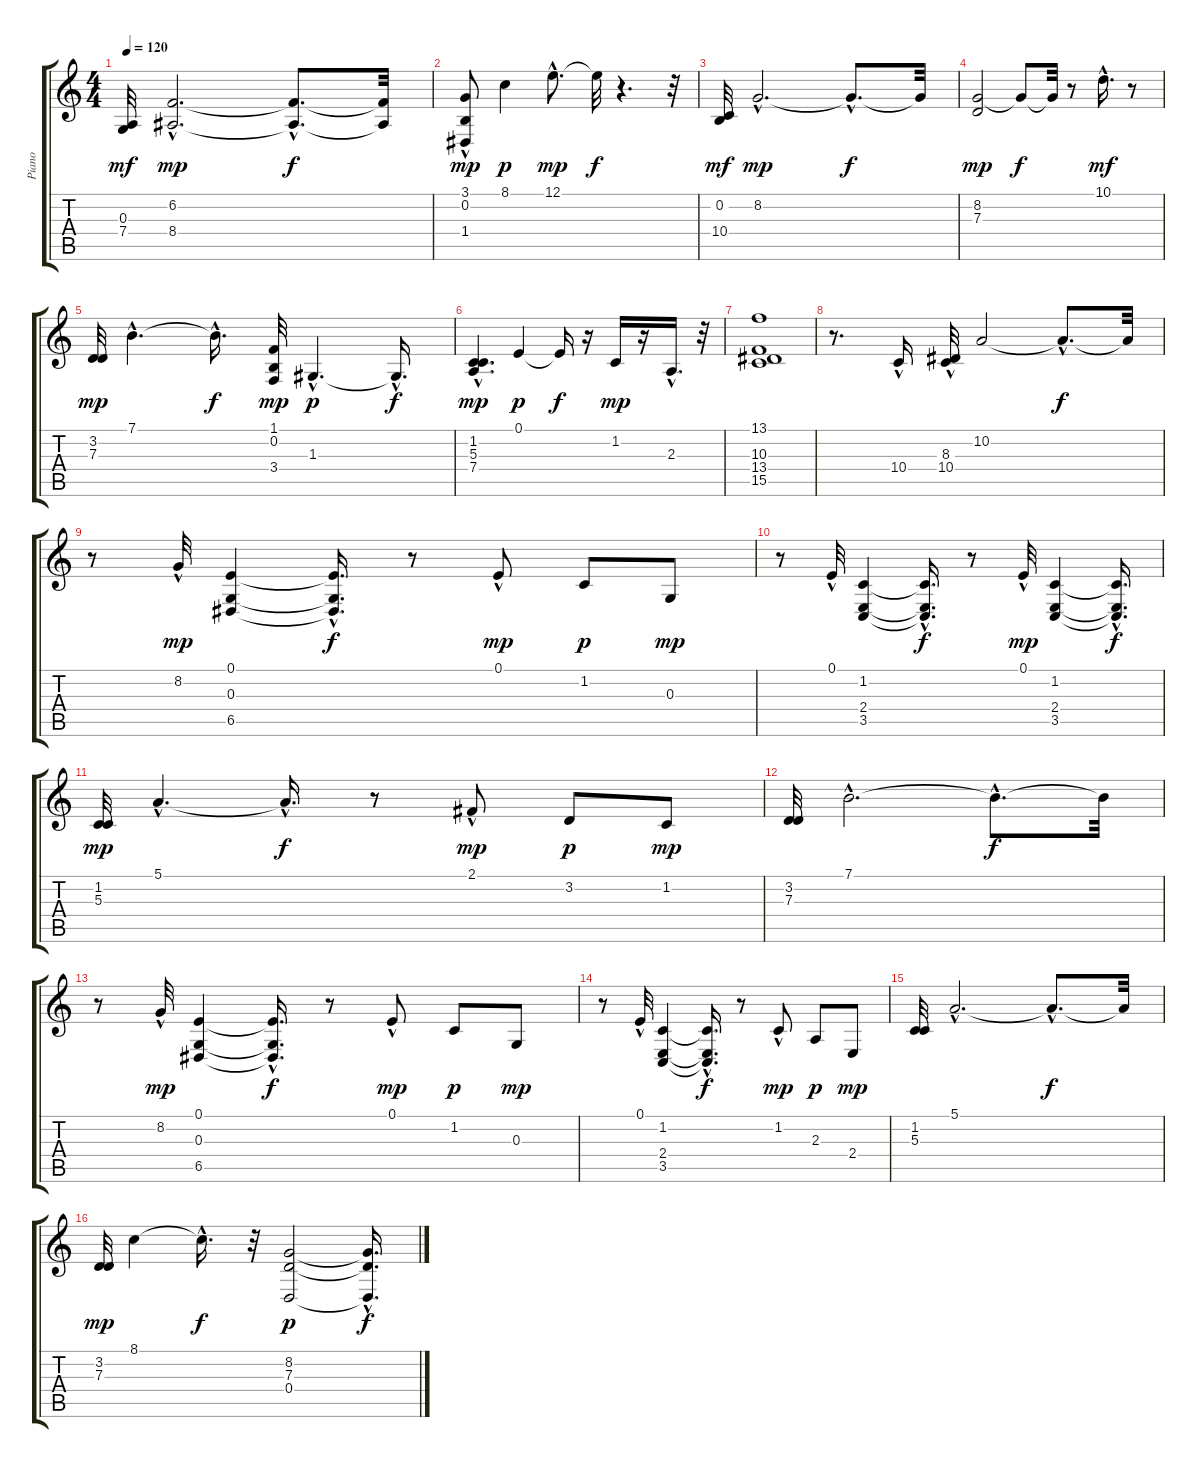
\track ("Piano   " "Piano   ") {instrument electricpiano1}
\staff {score tabs}
\tuning (E4 B3 G3 D3 A2 E2) {hide}
\ts (4 4)
\tempo 120
\clef g2
\ks c
(0.3 7.4).32{dy mf} (6.2{hac} 8.4{hac}).2{d dy mp} (6.2{hac t} 8.4{hac t}).8{d dy f} (6.2{t} 8.4{t}).32 |
(3.1{hac} 0.2{hac} 1.4{hac}).8{dy mp} 8.1.4{dy p} 12.1{hac}.8{d dy mp} 12.1{t}.32{dy f} r.4{d} r.32 |
(0.2 10.4).32{dy mf} 8.2{hac}.2{d dy mp} 8.2{hac t}.8{d dy f} 8.2{t}.32 |
(8.2 7.3).2{dy mp} 8.2{t}.8{dy f} 8.2{t}.32 r.8 10.1{hac}.16{d dy mf} r.8 |
(3.2 7.3).32{dy mp} 7.1{hac}.4{d} 7.1{hac t}.16{d dy f} (1.1 0.2 3.4).32{dy mp} 1.3{hac}.4{d dy p} 1.3{hac t}.16{d dy f} |
(1.2 5.3{hac} 7.4{hac}).4{d dy mp} 0.1.4{dy p} 0.1{t}.16{dy f} r.16 1.2.16{dy mp} r.16 2.3{hac}.16{d} r.32 |
(13.1 10.3 13.4 15.5).1 |
r.8{d} 10.4{hac}.16 (8.3{hac} 10.4{hac}).32 10.2.2 10.2{hac t}.8{d dy f} 10.2{t}.32 |
r.8 8.2{hac}.32{dy mp} (0.1 0.3 6.5).4 (0.1{hac t} 0.3{hac t} 6.5{hac t}).16{d dy f} r.8 0.1{hac}.8{dy mp} 1.2.8{dy p} 0.3.8{dy mp} |
r.8 0.1{hac}.32 (1.2 2.4 3.5).4 (1.2{hac t} 2.4{hac t} 3.5{hac t}).16{d dy f} r.8 0.1{hac}.32{dy mp} (1.2 2.4 3.5).4 (1.2{hac t} 2.4{hac t} 3.5{hac t}).16{d dy f} |
(1.2 5.3).32{dy mp} 5.1{hac}.4{d} 5.1{hac t}.16{d dy f} r.8 2.1{hac}.8{dy mp} 3.2.8{dy p} 1.2.8{dy mp} |
(3.2 7.3).32 7.1{hac}.2{d} 7.1{hac t}.8{d dy f} 7.1{t}.32 |
r.8 8.2{hac}.32{dy mp} (0.1 0.3 6.5).4 (0.1{hac t} 0.3{hac t} 6.5{hac t}).16{d dy f} r.8 0.1{hac}.8{dy mp} 1.2.8{dy p} 0.3.8{dy mp} |
r.8 0.1{hac}.32 (1.2 2.4 3.5).4 (1.2{hac t} 2.4{hac t} 3.5{hac t}).16{d dy f} r.8 1.2{hac}.8{dy mp} 2.3.8{dy p} 2.4.8{dy mp} |
(1.2 5.3).32 5.1{hac}.2{d} 5.1{hac t}.8{d dy f} 5.1{t}.32 |
(3.2 7.3).32{dy mp} 8.1.4 8.1{hac t}.16{d dy f} r.32 (8.2 7.3 0.4).2{dy p} (8.2{hac t} 7.3{hac t} 0.4{hac t}).16{d dy f}
